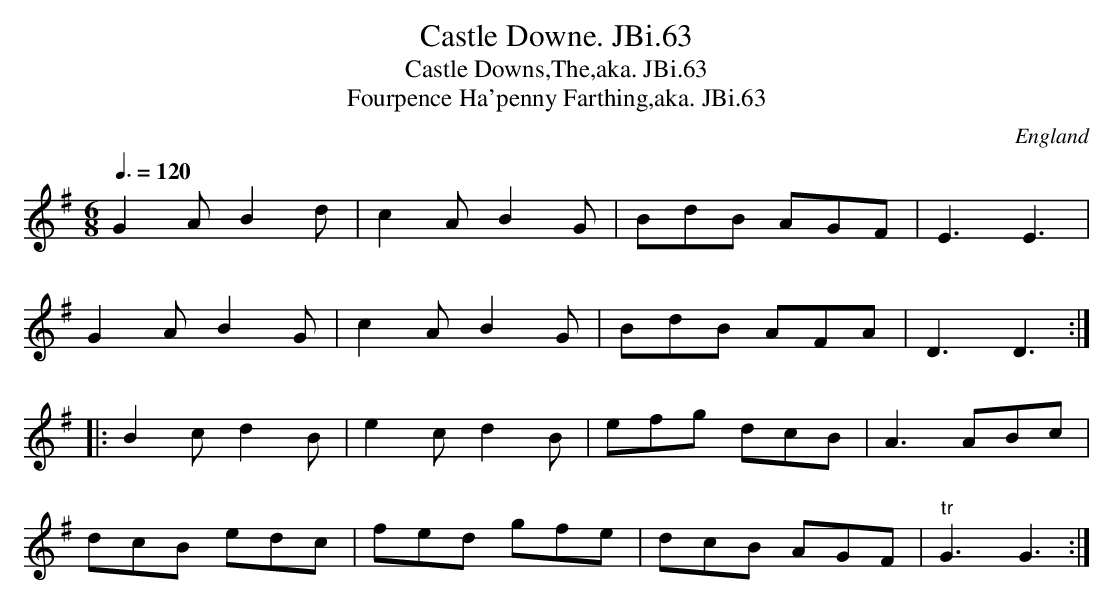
X:1
T:Castle Downe. JBi.63
T:Castle Downs,The,aka. JBi.63
T:Fourpence Ha'penny Farthing,aka. JBi.63
M:6/8
L:1/8
Q:3/8=120
O:England
K:G major
G2AB2d|c2AB2G|BdB AGF|E3E3|!
G2AB2G|c2AB2G|BdB AFA|D3D3:|!
|:B2cd2B|e2cd2B|efg dcB|A3ABc|!
dcB edc|fed gfe|dcB AGF|"^tr"G3G3:|
